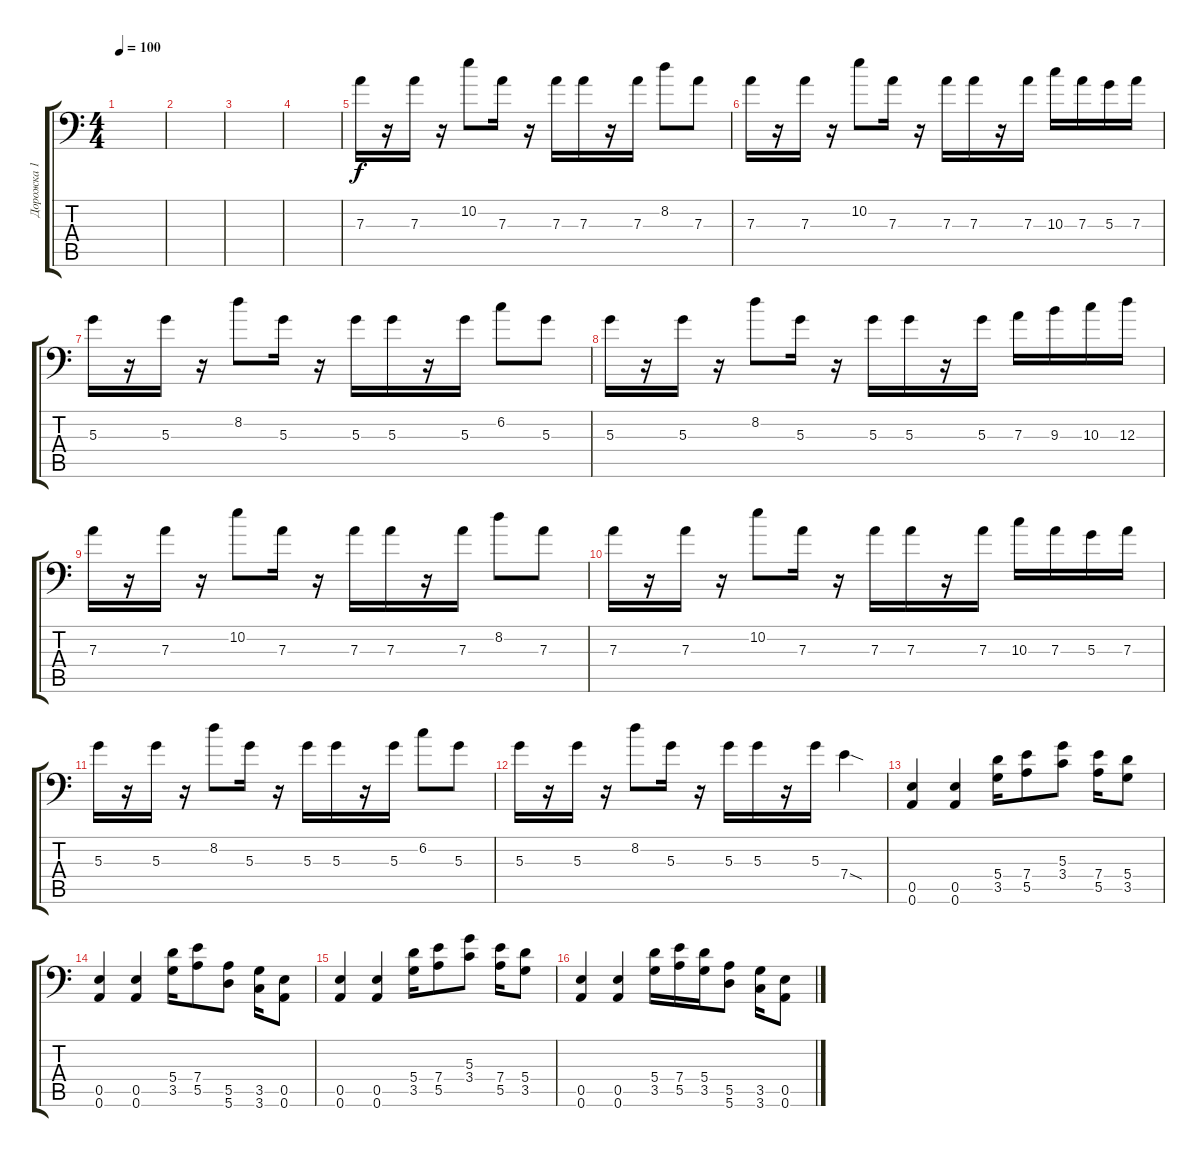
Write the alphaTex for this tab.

\track ("Дорожка 1" "Дорожка 1") {instrument distortionguitar}
\staff {score tabs}
\tuning (B3 Gb3 D3 A2 E2 A1) {hide}
\ts (4 4)
\tempo 100
\clef f4
\ks c
|
|
|
|
7.3.16 r.16 7.3.16 r.16 10.2.8 7.3.16 r.16 7.3.16 7.3.16 r.16 7.3.16 8.2.8 7.3.8 |
7.3.16 r.16 7.3.16 r.16 10.2.8 7.3.16 r.16 7.3.16 7.3.16 r.16 7.3.16 10.3.16 7.3.16 5.3.16 7.3.16 |
5.3.16 r.16 5.3.16 r.16 8.2.8 5.3.16 r.16 5.3.16 5.3.16 r.16 5.3.16 6.2.8 5.3.8 |
5.3.16 r.16 5.3.16 r.16 8.2.8 5.3.16 r.16 5.3.16 5.3.16 r.16 5.3.16 7.3.16 9.3.16 10.3.16 12.3.16 |
7.3.16 r.16 7.3.16 r.16 10.2.8 7.3.16 r.16 7.3.16 7.3.16 r.16 7.3.16 8.2.8 7.3.8 |
7.3.16 r.16 7.3.16 r.16 10.2.8 7.3.16 r.16 7.3.16 7.3.16 r.16 7.3.16 10.3.16 7.3.16 5.3.16 7.3.16 |
5.3.16 r.16 5.3.16 r.16 8.2.8 5.3.16 r.16 5.3.16 5.3.16 r.16 5.3.16 6.2.8 5.3.8 |
5.3.16 r.16 5.3.16 r.16 8.2.8 5.3.16 r.16 5.3.16 5.3.16 r.16 5.3.16 7.4{sod}.4 |
(0.5 0.6).4 (0.5 0.6).4 (5.4 3.5).16 (7.4 5.5).8 (5.3 3.4).8 (7.4 5.5).16 (5.4 3.5).8 |
(0.5 0.6).4 (0.5 0.6).4 (5.4 3.5).16 (7.4 5.5).8 (5.5 5.6).8 (3.5 3.6).16 (0.5 0.6).8 |
(0.5 0.6).4 (0.5 0.6).4 (5.4 3.5).16 (7.4 5.5).8 (5.3 3.4).8 (7.4 5.5).16 (5.4 3.5).8 |
(0.5 0.6).4 (0.5 0.6).4 (5.4 3.5).16 (7.4 5.5).16 (5.4 3.5).16 (5.5 5.6).8 (3.5 3.6).16 (0.5 0.6).8
